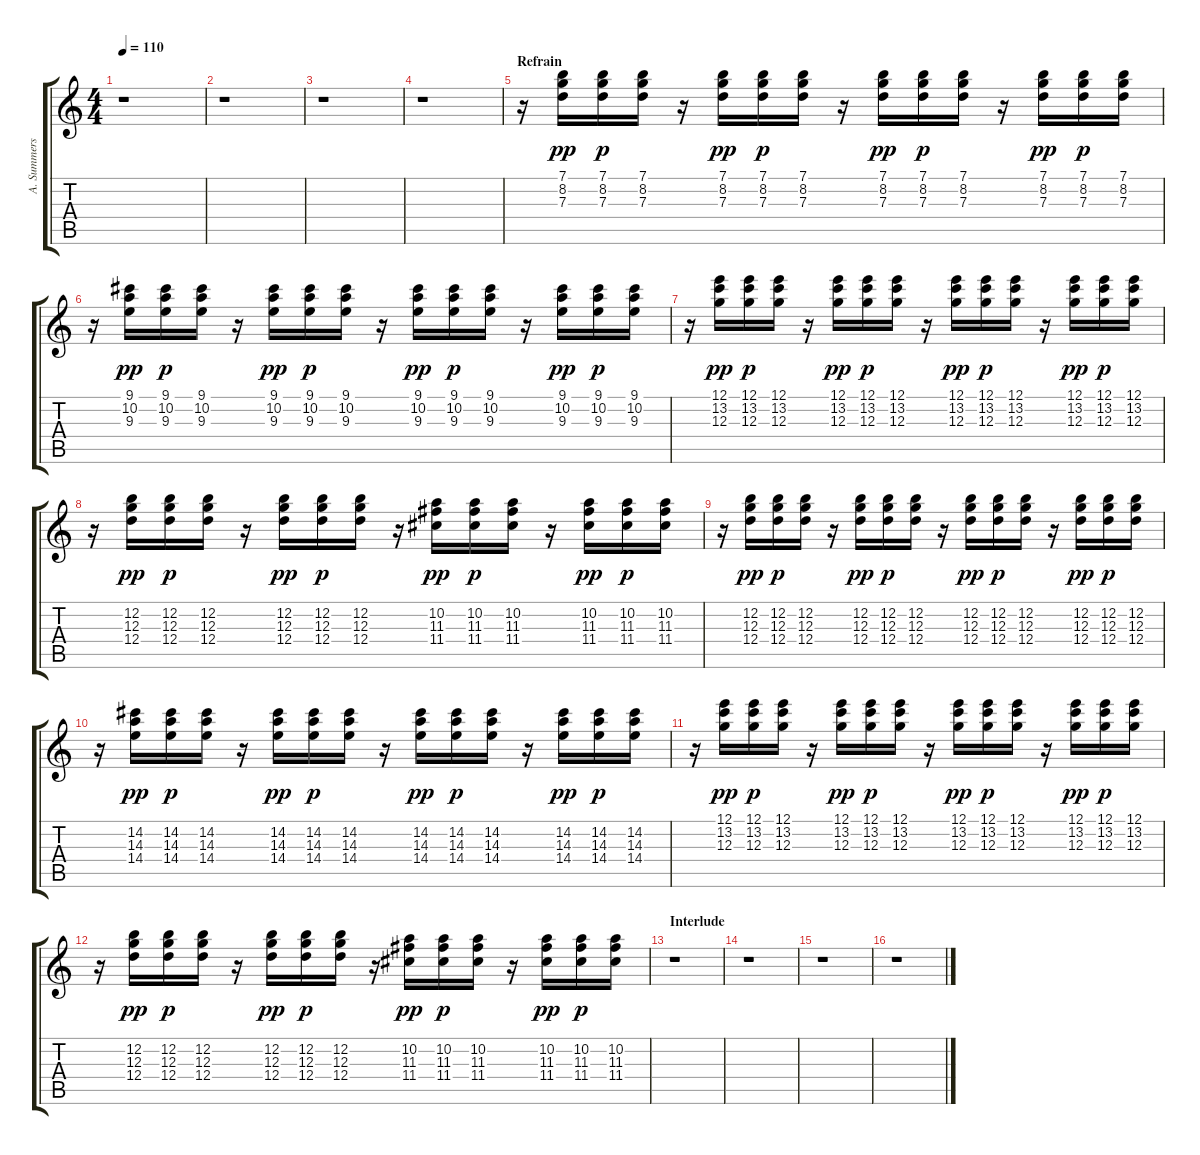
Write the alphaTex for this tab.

\track ("A. Summers" "A. Summers") {instrument electricguitarjazz}
\staff {score tabs}
\tuning (E4 B3 G3 D3 A2 E2) {hide}
\ts (4 4)
\tempo 110
\clef g2
\ks c
r.1{dy p} |
r.1 |
r.1 |
r.1 |
\section ("" "Refrain")
r.16 (7.1 8.2 7.3).16{dy pp} (7.1 8.2 7.3).16{dy p} (7.1 8.2 7.3).16 r.16 (7.1 8.2 7.3).16{dy pp} (7.1 8.2 7.3).16{dy p} (7.1 8.2 7.3).16 r.16 (7.1 8.2 7.3).16{dy pp} (7.1 8.2 7.3).16{dy p} (7.1 8.2 7.3).16 r.16 (7.1 8.2 7.3).16{dy pp} (7.1 8.2 7.3).16{dy p} (7.1 8.2 7.3).16 |
r.16 (9.1 10.2 9.3).16{dy pp} (9.1 10.2 9.3).16{dy p} (9.1 10.2 9.3).16 r.16 (9.1 10.2 9.3).16{dy pp} (9.1 10.2 9.3).16{dy p} (9.1 10.2 9.3).16 r.16 (9.1 10.2 9.3).16{dy pp} (9.1 10.2 9.3).16{dy p} (9.1 10.2 9.3).16 r.16 (9.1 10.2 9.3).16{dy pp} (9.1 10.2 9.3).16{dy p} (9.1 10.2 9.3).16 |
r.16 (12.1 13.2 12.3).16{dy pp} (12.1 13.2 12.3).16{dy p} (12.1 13.2 12.3).16 r.16 (12.1 13.2 12.3).16{dy pp} (12.1 13.2 12.3).16{dy p} (12.1 13.2 12.3).16 r.16 (12.1 13.2 12.3).16{dy pp} (12.1 13.2 12.3).16{dy p} (12.1 13.2 12.3).16 r.16 (12.1 13.2 12.3).16{dy pp} (12.1 13.2 12.3).16{dy p} (12.1 13.2 12.3).16 |
r.16 (12.2 12.3 12.4).16{dy pp} (12.2 12.3 12.4).16{dy p} (12.2 12.3 12.4).16 r.16 (12.2 12.3 12.4).16{dy pp} (12.2 12.3 12.4).16{dy p} (12.2 12.3 12.4).16 r.16 (10.2 11.3 11.4).16{dy pp} (10.2 11.3 11.4).16{dy p} (10.2 11.3 11.4).16 r.16 (10.2 11.3 11.4).16{dy pp} (10.2 11.3 11.4).16{dy p} (10.2 11.3 11.4).16 |
r.16 (12.2 12.3 12.4).16{dy pp} (12.2 12.3 12.4).16{dy p} (12.2 12.3 12.4).16 r.16 (12.2 12.3 12.4).16{dy pp} (12.2 12.3 12.4).16{dy p} (12.2 12.3 12.4).16 r.16 (12.2 12.3 12.4).16{dy pp} (12.2 12.3 12.4).16{dy p} (12.2 12.3 12.4).16 r.16 (12.2 12.3 12.4).16{dy pp} (12.2 12.3 12.4).16{dy p} (12.2 12.3 12.4).16 |
r.16 (14.2 14.3 14.4).16{dy pp} (14.2 14.3 14.4).16{dy p} (14.2 14.3 14.4).16 r.16 (14.2 14.3 14.4).16{dy pp} (14.2 14.3 14.4).16{dy p} (14.2 14.3 14.4).16 r.16 (14.2 14.3 14.4).16{dy pp} (14.2 14.3 14.4).16{dy p} (14.2 14.3 14.4).16 r.16 (14.2 14.3 14.4).16{dy pp} (14.2 14.3 14.4).16{dy p} (14.2 14.3 14.4).16 |
r.16 (12.1 13.2 12.3).16{dy pp} (12.1 13.2 12.3).16{dy p} (12.1 13.2 12.3).16 r.16 (12.1 13.2 12.3).16{dy pp} (12.1 13.2 12.3).16{dy p} (12.1 13.2 12.3).16 r.16 (12.1 13.2 12.3).16{dy pp} (12.1 13.2 12.3).16{dy p} (12.1 13.2 12.3).16 r.16 (12.1 13.2 12.3).16{dy pp} (12.1 13.2 12.3).16{dy p} (12.1 13.2 12.3).16 |
r.16 (12.2 12.3 12.4).16{dy pp} (12.2 12.3 12.4).16{dy p} (12.2 12.3 12.4).16 r.16 (12.2 12.3 12.4).16{dy pp} (12.2 12.3 12.4).16{dy p} (12.2 12.3 12.4).16 r.16 (10.2 11.3 11.4).16{dy pp} (10.2 11.3 11.4).16{dy p} (10.2 11.3 11.4).16 r.16 (10.2 11.3 11.4).16{dy pp} (10.2 11.3 11.4).16{dy p} (10.2 11.3 11.4).16 |
\section ("" "Interlude")
r.1 |
r.1 |
r.1 |
r.1
